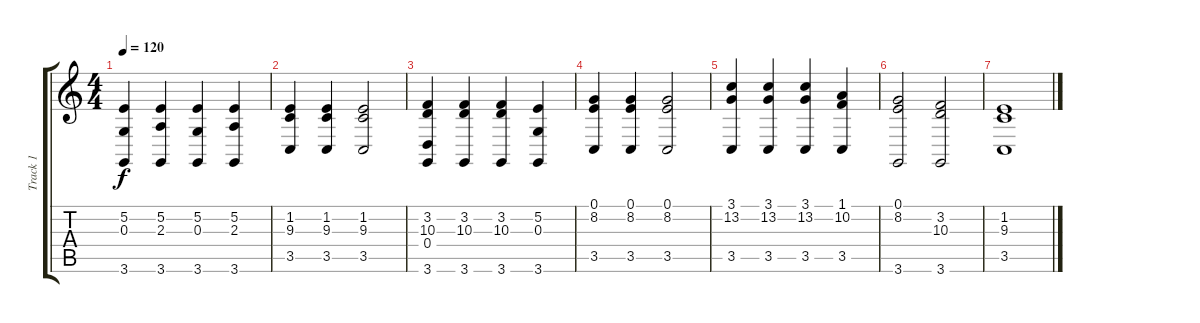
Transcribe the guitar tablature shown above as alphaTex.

\track ("Track 1" "Track 1") {instrument violin}
\staff {score tabs}
\tuning (E4 B3 G3 D3 A2 E2) {hide}
\ts (4 4)
\tempo 120
\clef g2
\ks c
(5.2 0.3 3.6).4{dy f} (5.2 2.3 3.6).4 (5.2 0.3 3.6).4 (5.2 2.3 3.6).4 |
(1.2 9.3 3.5).4 (1.2 9.3 3.5).4 (1.2 9.3 3.5).2 |
(3.2 10.3 0.4 3.6).4 (3.2 10.3 3.6).4 (3.2 10.3 3.6).4 (5.2 0.3 3.6).4 |
(0.1 8.2 3.5).4 (0.1 8.2 3.5).4 (0.1 8.2 3.5).2 |
(3.1 13.2 3.5).4 (3.1 13.2 3.5).4 (3.1 13.2 3.5).4 (1.1 10.2 3.5).4 |
(0.1 8.2 3.6).2 (3.2 10.3 3.6).2 |
(1.2 9.3 3.5).1
